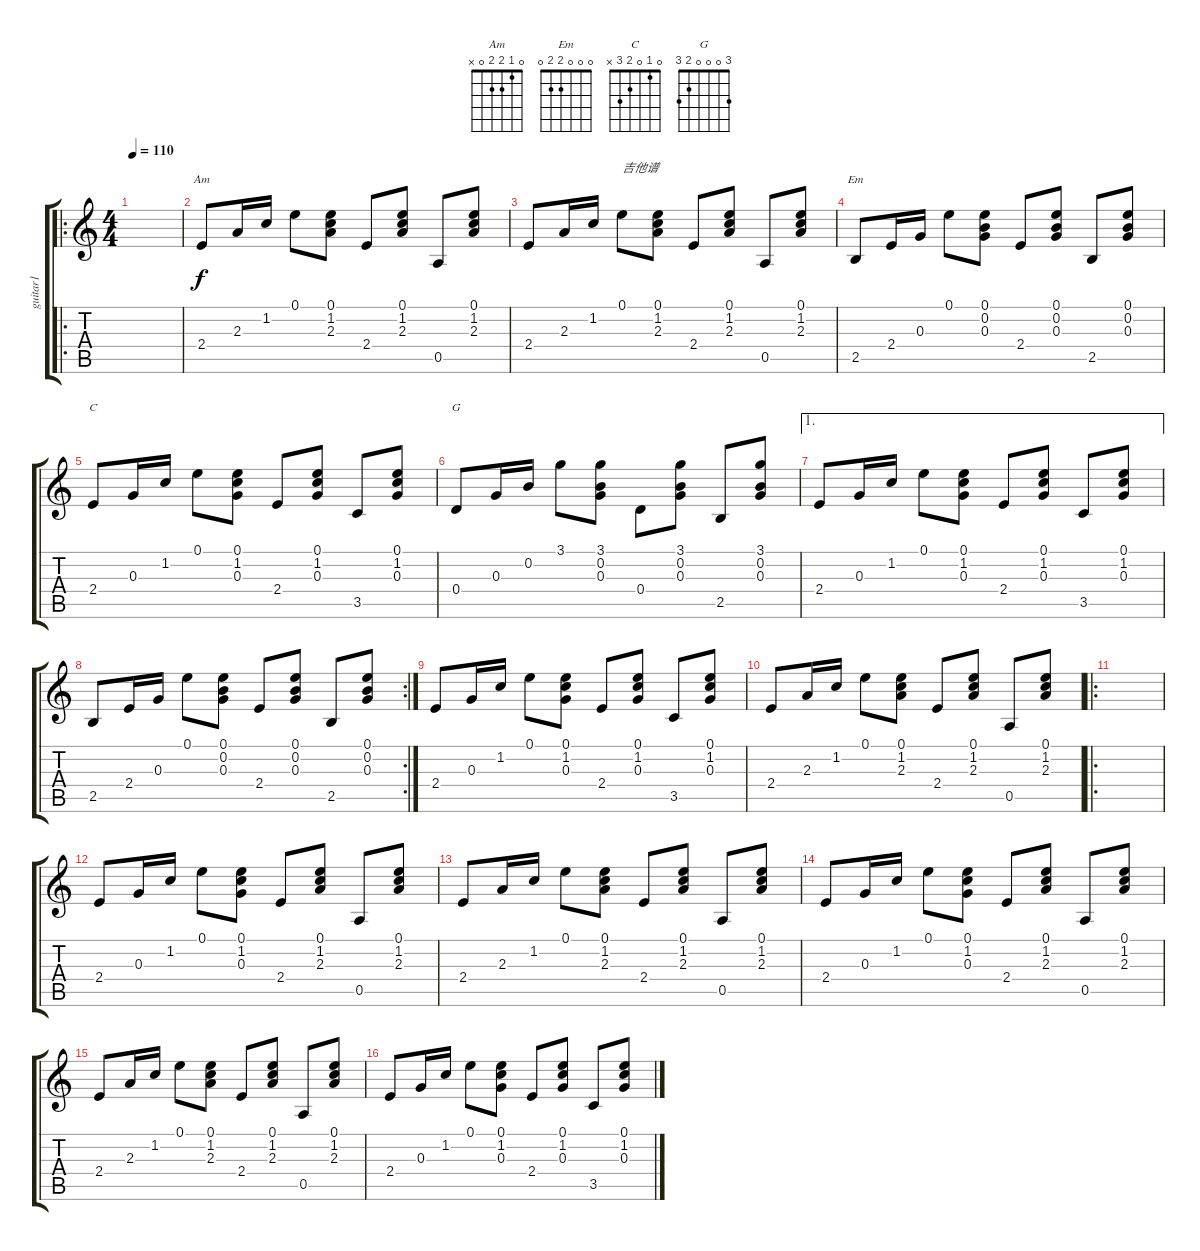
\track ("guitar1" "guitar1") {instrument acousticguitarsteel}
\staff {score tabs}
\tuning (E4 B3 G3 D3 A2 E2) {hide}
\chord ("Am" 0 1 2 2 0 x)
\chord ("Em" 0 0 0 2 2 0)
\chord ("C" 0 1 0 2 3 x)
\chord ("G" 3 0 0 0 2 3)
\ro
\ts (4 4)
\tempo 110
\clef g2
\ks c
|
2.4.8{ch "Am"} 2.3.16 1.2.16 0.1.8 (0.1 1.2 2.3).8 2.4.8 (0.1 1.2 2.3).8 0.5.8 (0.1 1.2 2.3).8 |
2.4.8 2.3.16 1.2.16 0.1.8{txt "吉他谱"} (0.1 1.2 2.3).8 2.4.8 (0.1 1.2 2.3).8 0.5.8 (0.1 1.2 2.3).8 |
2.5.8{ch "Em"} 2.4.16 0.3.16 0.1.8 (0.1 0.2 0.3).8 2.4.8 (0.1 0.2 0.3).8 2.5.8 (0.1 0.2 0.3).8 |
2.4.8{ch "C"} 0.3.16 1.2.16 0.1.8 (0.1 1.2 0.3).8 2.4.8 (0.1 1.2 0.3).8 3.5.8 (0.1 1.2 0.3).8 |
0.4.8{ch "G"} 0.3.16 0.2.16 3.1.8 (3.1 0.2 0.3).8 0.4.8 (3.1 0.2 0.3).8 2.5.8 (3.1 0.2 0.3).8 |
\ae 1
2.4.8 0.3.16 1.2.16 0.1.8 (0.1 1.2 0.3).8 2.4.8 (0.1 1.2 0.3).8 3.5.8 (0.1 1.2 0.3).8 |
\rc 2
2.5.8 2.4.16 0.3.16 0.1.8 (0.1 0.2 0.3).8 2.4.8 (0.1 0.2 0.3).8 2.5.8 (0.1 0.2 0.3).8 |
2.4.8 0.3.16 1.2.16 0.1.8 (0.1 1.2 0.3).8 2.4.8 (0.1 1.2 0.3).8 3.5.8 (0.1 1.2 0.3).8 |
2.4.8 2.3.16 1.2.16 0.1.8 (0.1 1.2 2.3).8 2.4.8 (0.1 1.2 2.3).8 0.5.8 (0.1 1.2 2.3).8 |
\ro
|
2.4.8 0.3.16 1.2.16 0.1.8 (0.1 1.2 0.3).8 2.4.8 (0.1 1.2 2.3).8 0.5.8 (0.1 1.2 2.3).8 |
2.4.8 2.3.16 1.2.16 0.1.8 (0.1 1.2 2.3).8 2.4.8 (0.1 1.2 2.3).8 0.5.8 (0.1 1.2 2.3).8 |
2.4.8 0.3.16 1.2.16 0.1.8 (0.1 1.2 0.3).8 2.4.8 (0.1 1.2 2.3).8 0.5.8 (0.1 1.2 2.3).8 |
2.4.8 2.3.16 1.2.16 0.1.8 (0.1 1.2 2.3).8 2.4.8 (0.1 1.2 2.3).8 0.5.8 (0.1 1.2 2.3).8 |
2.4.8 0.3.16 1.2.16 0.1.8 (0.1 1.2 0.3).8 2.4.8 (0.1 1.2 0.3).8 3.5.8 (0.1 1.2 0.3).8
